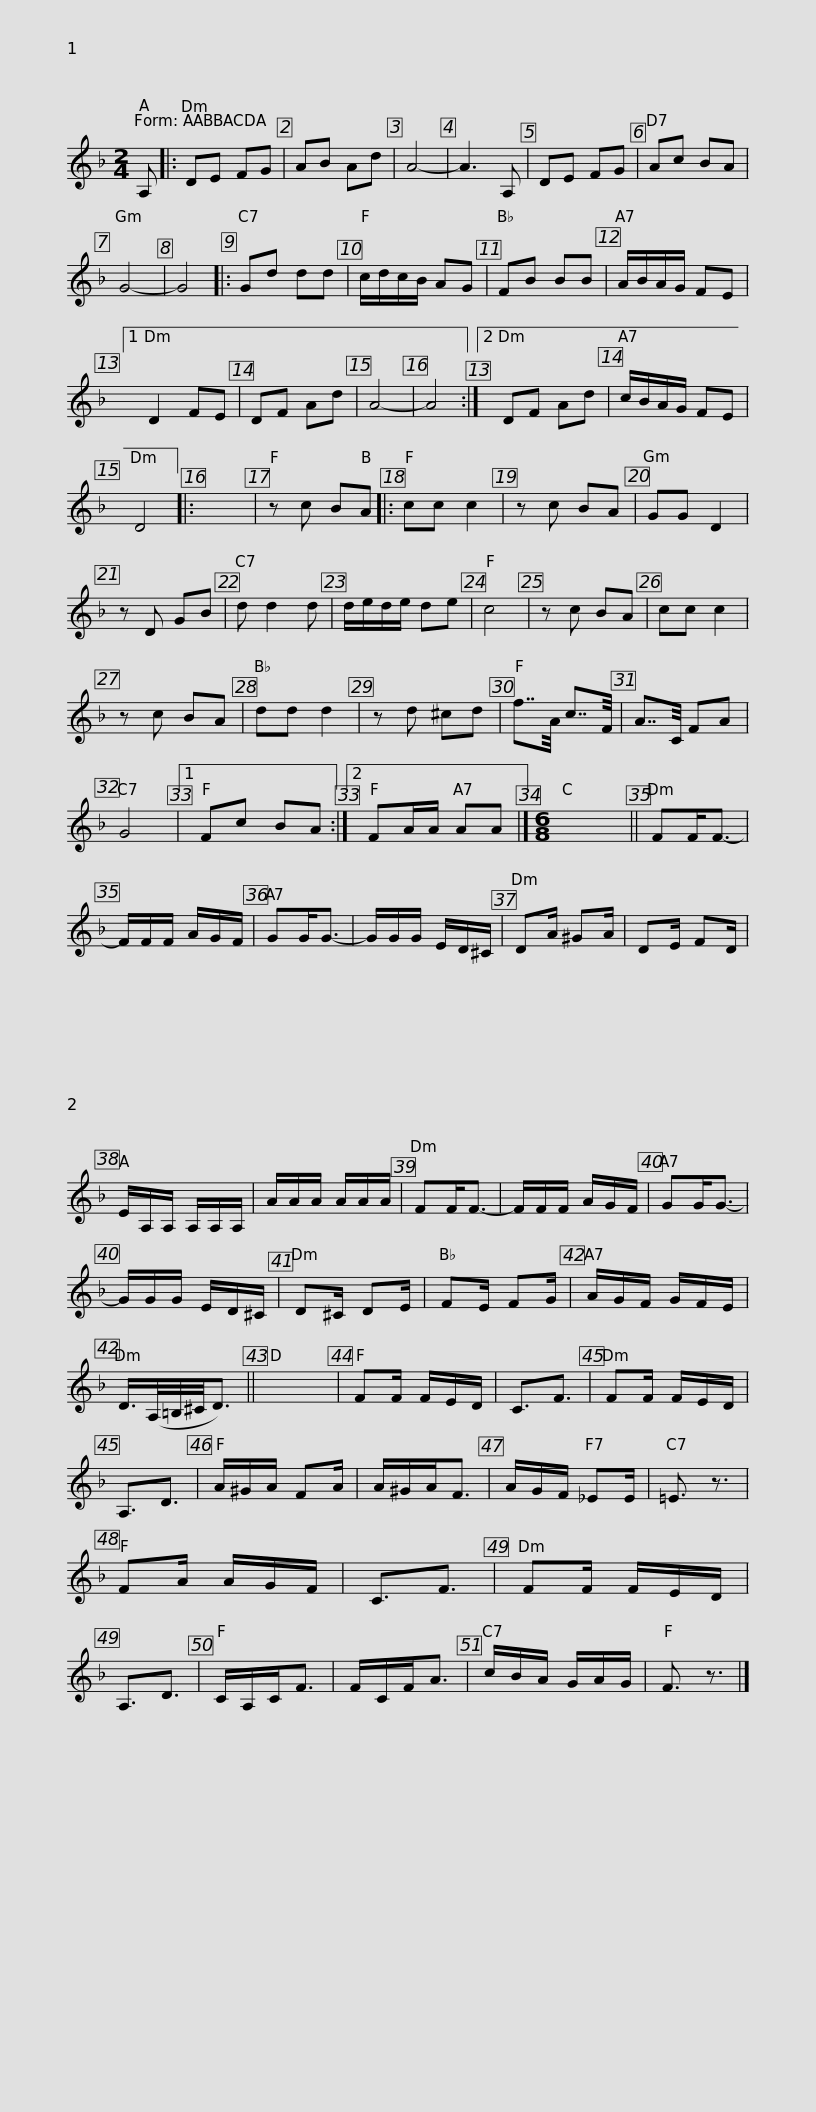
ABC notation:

X:1
L:1/8
M:2/4
I:linebreak $
K:Dmin
V:1 treble
V:1
 A, |: DE FG | AB Ad | A4- | A3 A, | %5
 DE FG | Ac BA | G4- | G4 |: Gd dd | %10
 c/d/c/B/ AG | FB BB |$ A/B/A/G/ FE |1 D2 FE | DF Ad | %15
 A4- | A4 :|2 DF Ad | c/B/A/G/ FE | D4 |: %20
 x4 | z c BA |: cc c2 | z c BA |$ GG D2 | %25
 z D GB | d d2 d | d/e/d/e/ de | c4 | z c BA | %30
 cc c2 | z c BA | dd d2 | z d ^cd | f7/4A/4 c7/4F/4 |$ %35
 A7/4C/4 FA | G4 |1 Fc BA :|2 FA/A/ AA |][M:6/8] x6 || %40
 FF<F- | F/F/F/ A/G/F/ | GG<G- | G/G/G/ E/D/^C/ | DA/ ^GA/ |$ %45
 DE/ FD/ | E/A,/A,/ A,/A,/A,/ | A/A/A/ A/A/A/ | FF<F- | F/F/F/ A/G/F/ | %50
 GG<G- | G/G/G/ E/D/^C/ | D^C/ DE/ | FE/ FG/ |$ A/G/F/ G/F/E/ | %55
 D/>(A,/=B,/4^C/4D3/2) || x6 | FF/ F/E/D/ | C3/2F3/2 | FF/ F/E/D/ | %60
 A,3/2D3/2 | A/^G/A/ FA/ | A/^G/A<F |$ A/G/F/ _EE/ | =E3/2 z3/2 | %65
 FA/ A/G/F/ | C3/2F3/2 | FF/ F/E/D/ | A,3/2D3/2 | C/A,/C<F | %70
 F/C/F<A | c/B/A/ G/A/G/ | F3/2 z3/2 |] %73
